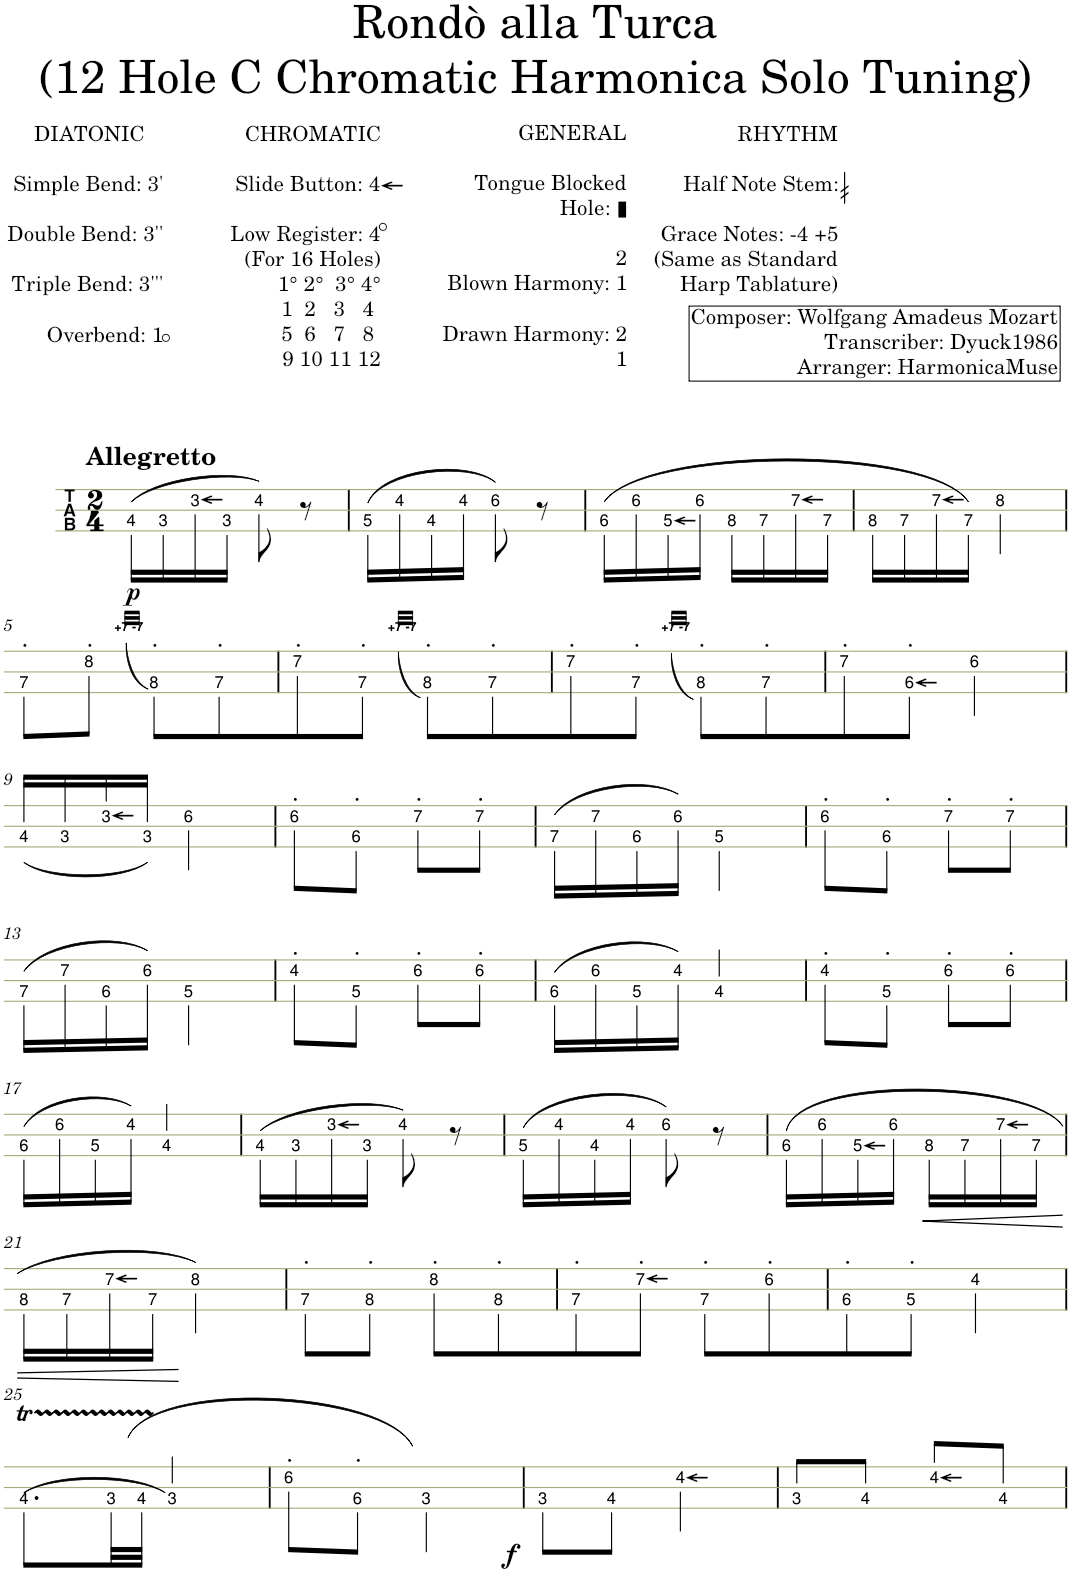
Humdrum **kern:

**kern	**dynam
*part1	*part1
*staff1	*staff1
*I"BLOW DRAW	*
*I'B D	*
*stria3	*
*	*
*k[b-]	*
*M2/4	*
=1	=1
!	!LO:DY:b
(>16B\LL	p
16B-\	.
16d\	.
16B-\JJ	.
8e-\)	.
8r	.
=2	=2
(16c\LL	.
16e-\	.
16B\	.
16e-\JJ	.
8f\)	.
8r	.
=3	=3
(16c#\LL	.
16f\	.
16c\	.
16f\JJ	.
16e-\LL	.
16d\	.
16f#\	.
16d\JJ	.
=4	=4
16e-\LL	.
16d\	.
16f#\	.
16d\JJ)	.
4g\	.
!!LO:LB:g=z
=5	=5
8d'\L	.
8g'\J	.
(32qgg/LLL	.
32qaa/JJJ	.
!LO:TX:a:B:t=+7 -7	!
8e-'\L)	.
8d'\	.
=6	=6
8f#'\	.
8d'\J	.
(32qgg/LLL	.
32qaa/JJJ	.
!LO:TX:a:B:t=+7 -7	!
8e-'\L)	.
8d'\	.
=7	=7
8f#'\	.
8d'\J	.
(32qgg/LLL	.
32qaa/JJJ	.
!LO:TX:a:B:t=+7 -7	!
8e-'\L)	.
8d'\	.
=8	=8
8f#'\	.
8c#'\J	.
4f\	.
!!LO:LB:g=z
=9	=9
(16B/LL	.
16B-/	.
16d/	.
16B-/JJ)	.
4f\	.
=10	=10
8f'\L	.
8c#'\J	.
8f#'\L	.
8f#'\J	.
=11	=11
(16d\LL	.
16f#\	.
16c#\	.
16f\JJ)	.
4c\	.
=12	=12
8f'\L	.
8c#'\J	.
8f#'\L	.
8f#'\J	.
!!LO:LB:g=z
=13	=13
(16d\LL	.
16f#\	.
16c#\	.
16f\JJ)	.
4c\	.
=14	=14
8e-'\L	.
8c'\J	.
8f'\L	.
8f'\J	.
=15	=15
(16c#\LL	.
16f\	.
16c\	.
16e-\JJ)	.
4B/	.
=16	=16
8e-'\L	.
8c'\J	.
8f'\L	.
8f'\J	.
!!LO:LB:g=z
=17	=17
(16c#\LL	.
16f\	.
16c\	.
16e-\JJ)	.
4B/	.
=18	=18
(>16B\LL	.
16B-\	.
16d\	.
16B-\JJ	.
8e-\)	.
8r	.
=19	=19
(16c\LL	.
16e-\	.
16B\	.
16e-\JJ	.
8f\)	.
8r	.
=20	=20
(16c#\LL	.
16f\	.
16c\	.
16f\JJ	.
!	!LO:HP:b
16e-\LL	<
16d\	.
16f#\	.
16d\JJ	.
!!LO:LB:g=z
=21	=21
16e-\LL	.
16d\	.
16f#\	.
16d\JJ	.
4g\)	[
=22	=22
8d'\L	.
8e-'\J	.
8g'\L	.
8e-'\	.
=23	=23
8d'\	.
8f#'\J	.
8d'\L	.
8f'\	.
=24	=24
8c#'\	.
8c'\J	.
4e-\	.
!!LO:LB:g=z
=25	=25
(8.Bt\L	.
32B-\LL	.
(>32BTTT\JJJ	.
4B-/)	.
=26	=26
8f'\L	.
8c#'\J	.
4B-\)	.
=27	=27
!	!LO:DY:b
8B-\L	f
8B\J	.
4e-\	.
=28	=28
8B-/L	.
8B/J	.
8e-/L	.
8B/J	.
=	=
*-	*-
